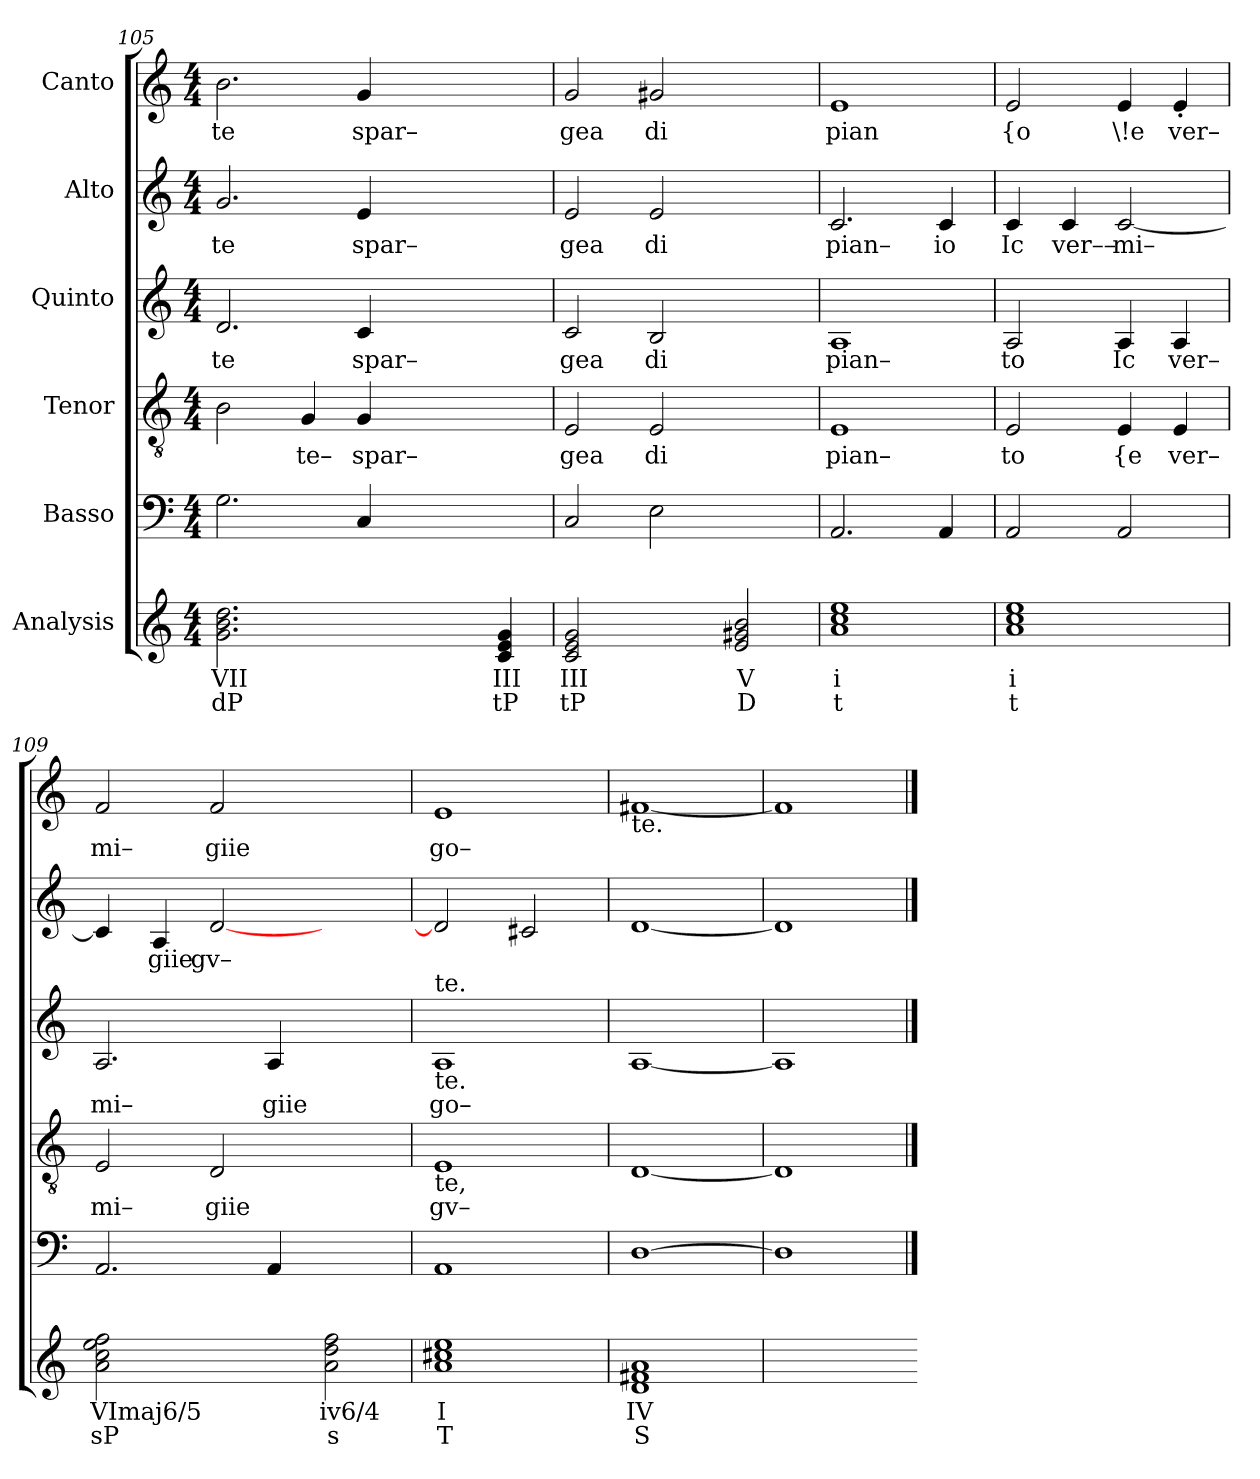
**kern	**text	**text	**kern	**kern	**text	**kern	**text	**kern	**text	**kern	**text
*part6	*part6	*part6	*part5	*part4	*part4	*part3	*part3	*part2	*part2	*part1	*part1
*staff6	*staff6	*staff6	*staff5	*staff4	*staff4	*staff3	*staff3	*staff2	*staff2	*staff1	*staff1
*I"Analysis	*	*	*I"Basso	*I"Tenor	*	*I"Quinto	*	*I"Alto	*	*I"Canto	*
*	*	*	*clefF4	*clefGv2	*	*clefG2	*	*clefG2	*	*clefG2	*
*k[]	*	*	*k[]	*k[]	*	*k[]	*	*k[]	*	*k[]	*
*M4/4	*	*	*M4/4	*M4/4	*	*M4/4	*	*M4/4	*	*M4/4	*
=105	=105	=105	=105	=105	=105	=105	=105	=105	=105	=105	=105
!	!	!	!	!	!	!	!LO:LY:b	!	!	!	!
!	!	!	!	!	!	!	!	!	!LO:LY:b	!	!
!	!	!	!	!	!	!	!	!	!	!	!LO:LY:b
2.g 2.b 2.dd	VII	dP	2.G\	2B\	.	2.d/	te	2.g/	te	2.b\	te
!	!	!	!	!	!LO:LY:b	!	!	!	!	!	!
.	.	.	.	4G/	te–	.	.	.	.	.	.
!	!	!	!	!	!LO:LY:b	!	!	!	!	!	!
!	!	!	!	!	!	!	!LO:LY:b	!	!	!	!
!	!	!	!	!	!	!	!	!	!LO:LY:b	!	!
!	!	!	!	!	!	!	!	!	!	!	!LO:LY:b
2.ryy	.	.	4C/	4G/	spar–	4c/	spar–	4e/	spar–	4g/	spar–
.	.	.	2.ryy	2.ryy	.	2.ryy	.	2.ryy	.	2.ryy	.
4c 4e 4g	III	tP	.	.	.	.	.	.	.	.	.
=106	=106	=106	=106	=106	=106	=106	=106	=106	=106	=106	=106
!	!	!	!	!	!LO:LY:b	!	!	!	!	!	!
!	!	!	!	!	!	!	!LO:LY:b	!	!	!	!
!	!	!	!	!	!	!	!	!	!LO:LY:b	!	!
!	!	!	!	!	!	!	!	!	!	!	!LO:LY:b
2c 2e 2g	III	tP	2C/	2E/	gea	2c/	gea	2e/	gea	2g/	gea
!	!	!	!	!	!LO:LY:b	!	!	!	!	!	!
!	!	!	!	!	!	!	!LO:LY:b	!	!	!	!
!	!	!	!	!	!	!	!	!	!LO:LY:b	!	!
!	!	!	!	!	!	!	!	!	!	!	!LO:LY:b
2ryy	.	.	2E\	2E/	di	2B/	di	2e/	di	2g#X/	di
2e 2g#X 2b	V	D	2ryy	2ryy	.	2ryy	.	2ryy	.	2ryy	.
=107	=107	=107	=107	=107	=107	=107	=107	=107	=107	=107	=107
!	!	!	!	!	!LO:LY:b	!	!	!	!	!	!
!	!	!	!	!	!	!	!LO:LY:b	!	!	!	!
!	!	!	!	!	!	!	!	!	!LO:LY:b	!	!
!	!	!	!	!	!	!	!	!	!	!	!LO:LY:b
1a 1cc 1ee	i	t	2.AA/	1E	pian–	1A	pian–	2.c/	pian–	1e	pian
!	!	!	!	!	!	!	!	!	!LO:LY:b	!	!
.	.	.	4AA/	.	.	.	.	4c/	io	.	.
=108	=108	=108	=108	=108	=108	=108	=108	=108	=108	=108	=108
!	!	!	!	!	!LO:LY:b	!	!	!	!	!	!
!	!	!	!	!	!	!	!LO:LY:b	!	!	!	!
!	!	!	!	!	!	!	!	!	!LO:LY:b	!	!
!	!	!	!	!	!	!	!	!	!	!	!LO:LY:b
1a 1cc 1ee	i	t	2AA/	2E/	to	2A/	to	4c/	Ic	2e/	{o
!	!	!	!	!	!	!	!	!	!LO:LY:b	!	!
.	.	.	.	.	.	.	.	4c/	ver––	.	.
!	!	!	!	!	!LO:LY:b	!	!	!	!	!	!
!	!	!	!	!	!	!	!LO:LY:b	!	!	!	!
!	!	!	!	!	!	!	!	!	!LO:LY:b	!	!
!	!	!	!	!	!	!	!	!	!	!	!LO:LY:b
.	.	.	2AA/	4E/	{e	4A/	Ic	[2c/	mi–	4e/	\!e
!	!	!	!	!	!LO:LY:b	!	!	!	!	!	!
!	!	!	!	!	!	!	!LO:LY:b	!	!	!	!
!	!	!	!	!	!	!	!	!	!	!	!LO:LY:b
.	.	.	.	4E/	ver–	4A/	ver–	.	.	4e'/	ver–
=109	=109	=109	=109	=109	=109	=109	=109	=109	=109	=109	=109
!	!	!	!	!	!LO:LY:b	!	!	!	!	!	!
!	!	!	!	!	!	!	!LO:LY:b	!	!	!	!
!	!	!	!	!	!	!	!	!	!	!	!LO:LY:b
2a 2cc 2ee 2ff	VImaj6/5	sP	2.AA/	2E/	mi–	2.A/	mi–	4c/]	.	2f/	mi–
!	!	!	!	!	!	!	!	!	!LO:LY:b	!	!
.	.	.	.	.	.	.	.	4A/	giie	.	.
!	!	!	!	!	!LO:LY:b	!	!	!	!	!	!
!	!	!	!	!	!	!	!	!	!LO:LY:b	!	!
!	!	!	!	!	!	!	!	!	!	!	!LO:LY:b
2ryy	.	.	.	2D/	giie	.	.	[2d/	gv–	2f/	giie
!	!	!	!	!	!	!	!LO:LY:b	!	!	!	!
.	.	.	4AA/	.	.	4A/	giie	.	.	.	.
2a 2dd 2ff	iv6/4	s	2ryy	2ryy	.	2ryy	.	2ryy	.	2ryy	.
=110	=110	=110	=110	=110	=110	=110	=110	=110	=110	=110	=110
!	!	!	!	!	!LO:LY:b	!	!	!	!	!	!
!	!	!	!	!	!	!	!LO:LY:b	!	!	!	!
!	!	!	!	!	!	!LO:TX:b:t=te.	!	!	!	!	!
!	!	!	!	!	!	!LO:TX:a:t=te.	!	!	!	!	!
!	!	!	!	!LO:TX:b:t=te,	!	!	!	!	!	!	!
!	!	!	!	!	!	!	!	!	!	!	!LO:LY:b
1a 1cc#X 1ee	I	T	1AA	1E	gv–	1A	go–	2d/]	.	1e	go–
.	.	.	.	.	.	.	.	2c#X/	.	.	.
=111	=111	=111	=111	=111	=111	=111	=111	=111	=111	=111	=111
!	!	!	!	!	!	!	!	!	!	!LO:TX:b:t=te.	!
1d 1f#X 1a	IV	S	[1D	[1D	.	[1A	.	[1d	.	[1f#X	.
=112	=112	=112	=112	=112	=112	=112	=112	=112	=112	=112	=112
1ryy	.	.	1D]	1D]	.	1A]	.	1d]	.	1f#]	.
=	==	==	==	==	==	==	==	==	==	==	==
*-	*-	*-	*-	*-	*-	*-	*-	*-	*-	*-	*-
